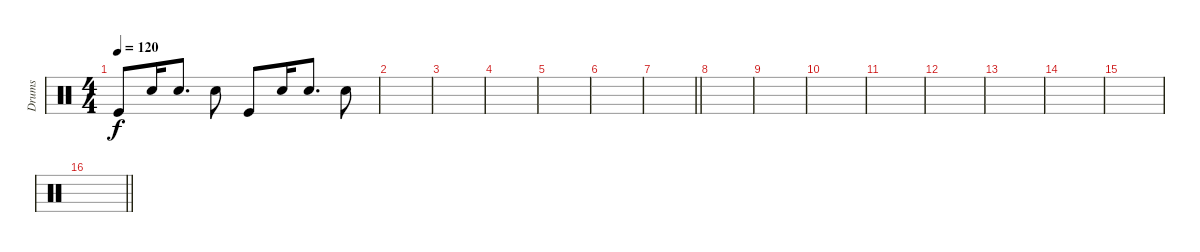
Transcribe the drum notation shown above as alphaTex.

\track ("Drums" "Drums") {instrument percussion}
\staff
\articulation defaults
\ts (4 4)
\tempo 120
\clef neutral
\ks c "Kick (hit)".8{dy f} "Electric Snare (hit)".16 "Electric Snare (hit)".8{d} "Electric Snare (hit)".8 "Kick (hit)".8 "Electric Snare (hit)".16 "Electric Snare (hit)".8{d} "Electric Snare (hit)".8
|
|
|
|
|
|
\barLineRight lightlight
|
|
|
|
|
|
|
|
|
\barLineRight lightlight
